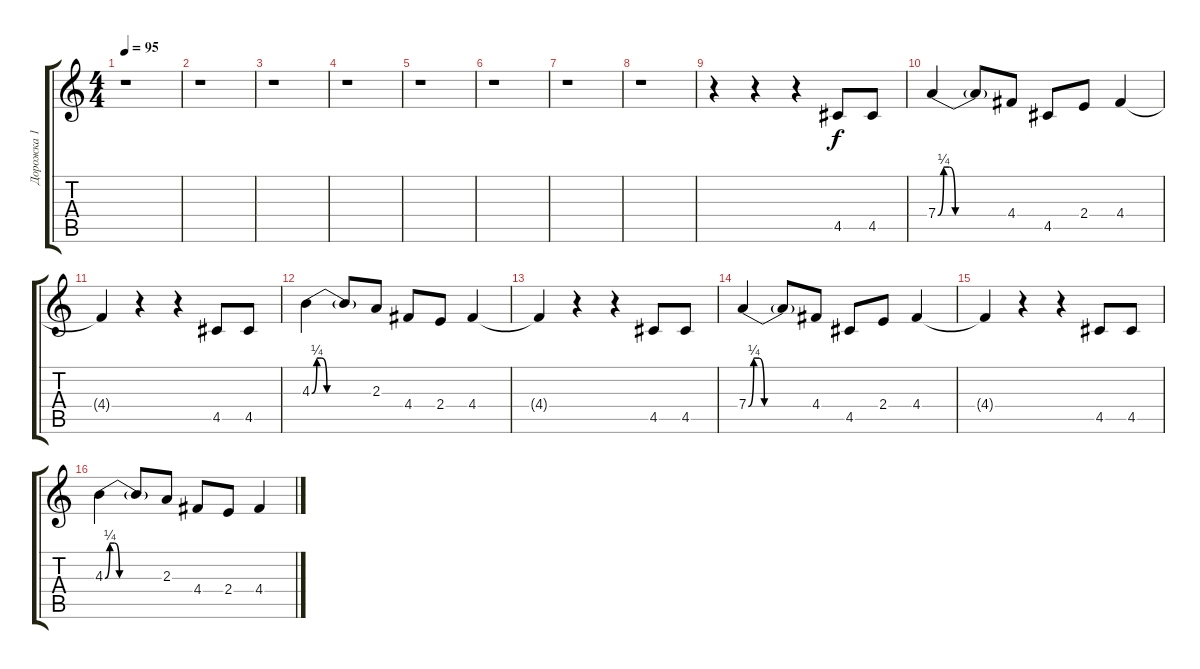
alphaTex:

\track ("Дорожка 1" "Дорожка 1") {instrument acousticguitarsteel}
\staff {score tabs}
\tuning (E4 B3 G3 D3 A2 E2) {hide}
\ts (4 4)
\tempo 95
\clef g2
\ks c
r.1{dy f instrument acousticguitarsteel} |
r.1 |
r.1 |
r.1 |
r.1 |
r.1 |
r.1 |
r.1 |
r.4 r.4 r.4 4.5.8{volume 6} 4.5.8 |
7.4{be (custom 0 0 5 1 10 1 15 0 60 0)}.4{volume 13} 7.4{t}.8 4.4.8 4.5.8 2.4.8 4.4.4 |
4.4{t}.4 r.4 r.4 4.5.8{volume 6} 4.5.8 |
4.3{be (custom 0 0 5 1 10 1 15 0 60 0)}.4{volume 13} 4.3{t}.8 2.3.8 4.4.8 2.4.8 4.4.4 |
4.4{t}.4 r.4 r.4 4.5.8{volume 6} 4.5.8 |
7.4{be (custom 0 0 5 1 10 1 15 0 60 0)}.4{volume 13} 7.4{t}.8 4.4.8 4.5.8 2.4.8 4.4.4 |
4.4{t}.4 r.4 r.4 4.5.8{volume 6} 4.5.8 |
4.3{be (custom 0 0 5 1 10 1 15 0 60 0)}.4{volume 13} 4.3{t}.8 2.3.8 4.4.8 2.4.8 4.4.4
